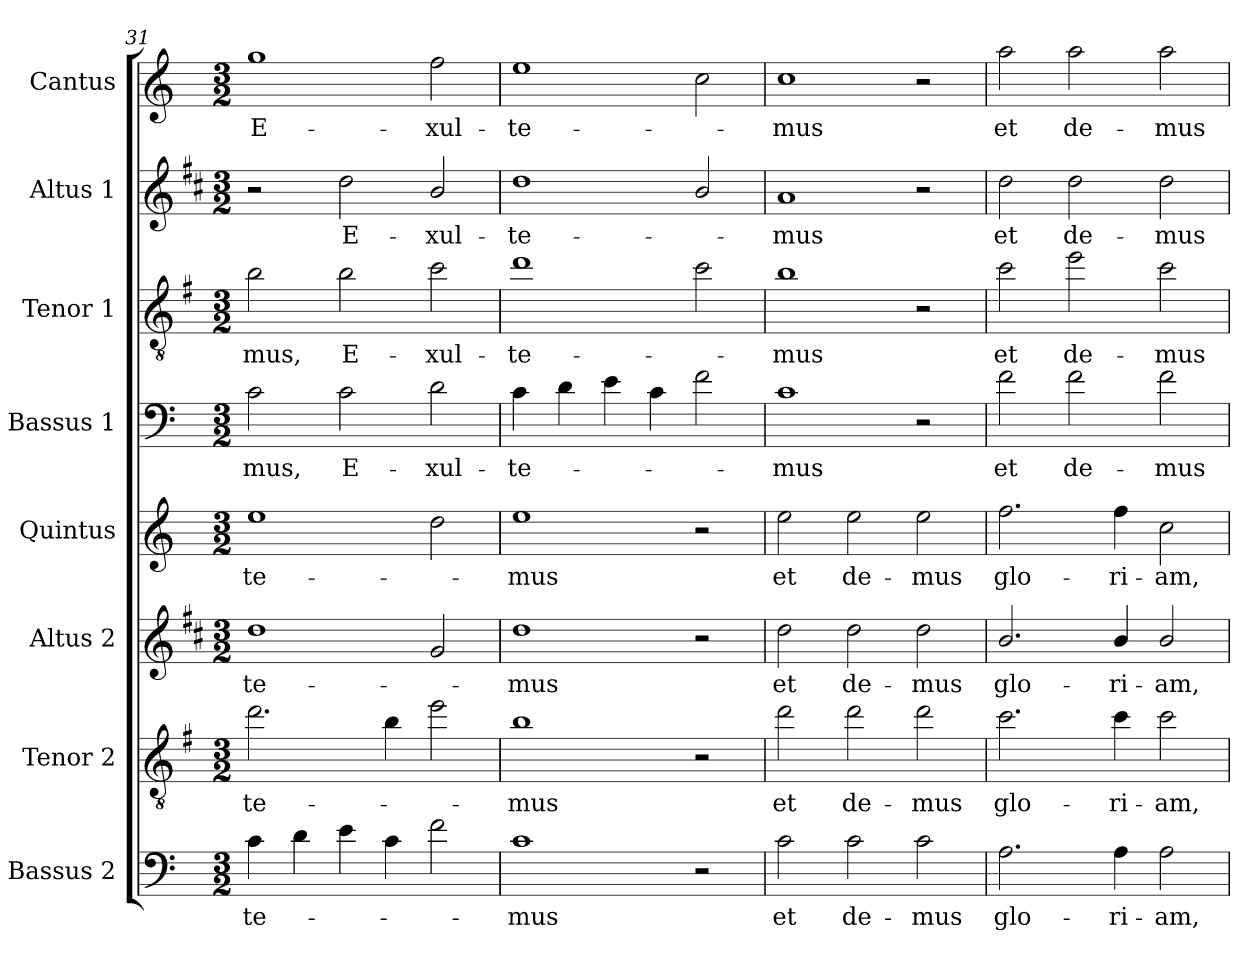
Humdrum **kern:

**kern	**text	**kern	**text	**kern	**text	**kern	**text	**kern	**text	**kern	**text	**kern	**text	**kern	**text
*part8	*part8	*part7	*part7	*part6	*part6	*part5	*part5	*part4	*part4	*part3	*part3	*part2	*part2	*part1	*part1
*staff8	*staff8	*staff7	*staff7	*staff6	*staff6	*staff5	*staff5	*staff4	*staff4	*staff3	*staff3	*staff2	*staff2	*staff1	*staff1
*I"Bassus 2	*	*I"Tenor 2	*	*I"Altus 2	*	*I"Quintus	*	*I"Bassus 1	*	*I"Tenor 1	*	*I"Altus 1	*	*I"Cantus	*
*I'B 2	*	*I'T 2	*	*I'A 2	*	*	*	*I'B 1	*	*I'T 1	*	*I'A 1	*	*I'C	*
*clefF4	*	*clefGv2	*	*clefG2	*	*clefG2	*	*clefF4	*	*clefGv2	*	*clefG2	*	*clefG2	*
*	*	*ITrd4c7	*	*ITrd1c2	*	*	*	*	*	*ITrd4c7	*	*ITrd1c2	*	*	*
*k[]	*	*k[]	*	*k[]	*	*k[]	*	*k[]	*	*k[]	*	*k[]	*	*k[]	*
*C:	*	*C:	*	*C:	*	*C:	*	*C:	*	*C:	*	*C:	*	*C:	*
*M3/2	*	*M3/2	*	*M3/2	*	*M3/2	*	*M3/2	*	*M3/2	*	*M3/2	*	*M3/2	*
=31	=31	=31	=31	=31	=31	=31	=31	=31	=31	=31	=31	=31	=31	=31	=31
!	!LO:LY:b	!	!LO:LY:b	!	!LO:LY:b	!	!LO:LY:b	!	!LO:LY:b	!	!LO:LY:b	!	!	!	!LO:LY:b
4c\	-te-	2.g\	-te-	1cc	-te-	1ee	-te-	2c\	-mus,	2e\	-mus,	2r	.	1gg	E-
4d\	.	.	.	.	.	.	.	.	.	.	.	.	.	.	.
!	!	!	!	!	!	!	!	!	!LO:LY:b	!	!LO:LY:b	!	!LO:LY:b	!	!
4e\	.	.	.	.	.	.	.	2c\	E-	2e\	E-	2cc\	E-	.	.
4c\	.	4e\	.	.	.	.	.	.	.	.	.	.	.	.	.
!	!	!	!	!	!	!	!	!	!LO:LY:b	!	!LO:LY:b	!	!LO:LY:b	!	!LO:LY:b
2f\	.	2a\	.	2f/	.	2dd\	.	2d\	-xul-	2f\	-xul-	2a/	-xul-	2ff\	-xul-
!!LO:LB:g=z
=32	=32	=32	=32	=32	=32	=32	=32	=32	=32	=32	=32	=32	=32	=32	=32
!	!LO:LY:b	!	!LO:LY:b	!	!LO:LY:b	!	!LO:LY:b	!	!LO:LY:b	!	!LO:LY:b	!	!LO:LY:b	!	!LO:LY:b
1c	-mus	1e	-mus	1cc	-mus	1ee	-mus	4c\	-te-	1g	-te-	1cc	-te-	1ee	-te-
.	.	.	.	.	.	.	.	4d\	.	.	.	.	.	.	.
.	.	.	.	.	.	.	.	4e\	.	.	.	.	.	.	.
.	.	.	.	.	.	.	.	4c\	.	.	.	.	.	.	.
2r	.	2r	.	2r	.	2r	.	2f\	.	2f\	.	2a/	.	2cc\	.
=33	=33	=33	=33	=33	=33	=33	=33	=33	=33	=33	=33	=33	=33	=33	=33
!	!LO:LY:b	!	!LO:LY:b	!	!LO:LY:b	!	!LO:LY:b	!	!LO:LY:b	!	!LO:LY:b	!	!LO:LY:b	!	!LO:LY:b
2c\	et	2g\	et	2cc\	et	2ee\	et	1c	-mus	1e	-mus	1g	-mus	1cc	-mus
!	!LO:LY:b	!	!LO:LY:b	!	!LO:LY:b	!	!LO:LY:b	!	!	!	!	!	!	!	!
2c\	de-	2g\	de-	2cc\	de-	2ee\	de-	.	.	.	.	.	.	.	.
!	!LO:LY:b	!	!LO:LY:b	!	!LO:LY:b	!	!LO:LY:b	!	!	!	!	!	!	!	!
2c\	-mus	2g\	-mus	2cc\	-mus	2ee\	-mus	2r	.	2r	.	2r	.	2r	.
=34	=34	=34	=34	=34	=34	=34	=34	=34	=34	=34	=34	=34	=34	=34	=34
!	!LO:LY:b	!	!LO:LY:b	!	!LO:LY:b	!	!LO:LY:b	!	!LO:LY:b	!	!LO:LY:b	!	!LO:LY:b	!	!LO:LY:b
2.A\	glo-	2.f\	glo-	2.a/	glo-	2.ff\	glo-	2f\	et	2f\	et	2cc\	et	2aa\	et
!	!	!	!	!	!	!	!	!	!LO:LY:b	!	!LO:LY:b	!	!LO:LY:b	!	!LO:LY:b
.	.	.	.	.	.	.	.	2f\	de-	2a\	de-	2cc\	de-	2aa\	de-
!	!LO:LY:b	!	!LO:LY:b	!	!LO:LY:b	!	!LO:LY:b	!	!	!	!	!	!	!	!
4A\	-ri-	4f\	-ri-	4a/	-ri-	4ff\	-ri-	.	.	.	.	.	.	.	.
!	!LO:LY:b	!	!LO:LY:b	!	!LO:LY:b	!	!LO:LY:b	!	!LO:LY:b	!	!LO:LY:b	!	!LO:LY:b	!	!LO:LY:b
2A\	-am,	2f\	-am,	2a/	-am,	2cc\	-am,	2f\	-mus	2f\	-mus	2cc\	-mus	2aa\	-mus
=	=	=	=	=	=	=	=	=	=	=	=	=	=	=	=
*-	*-	*-	*-	*-	*-	*-	*-	*-	*-	*-	*-	*-	*-	*-	*-
